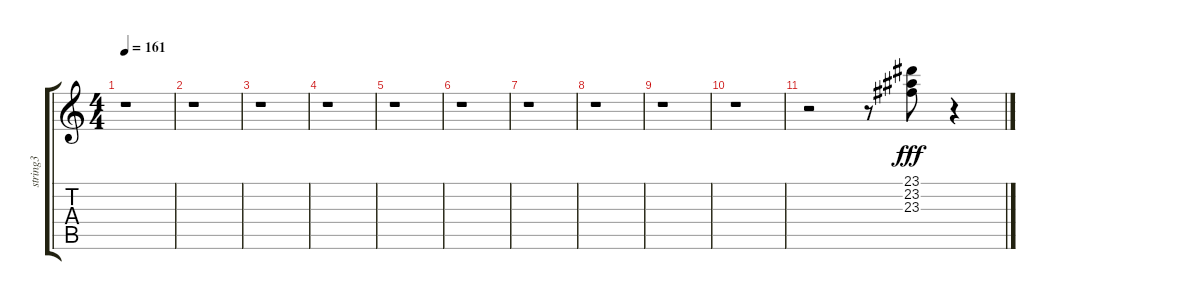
\track ("string3" "string3") {instrument stringensemble1}
\staff {score tabs}
\tuning (E4 B3 G3 D3 A2 E2) {hide}
\ts (4 4)
\tempo 161
\clef g2
\ks c
r.1{dy ff} |
r.1 |
r.1 |
r.1 |
r.1 |
r.1 |
r.1 |
r.1{balance 4 instrument churchorgan} |
r.1 |
r.1 |
r.2 r.8 (23.1 23.2 23.3).8{dy fff instrument stringensemble1} r.4
